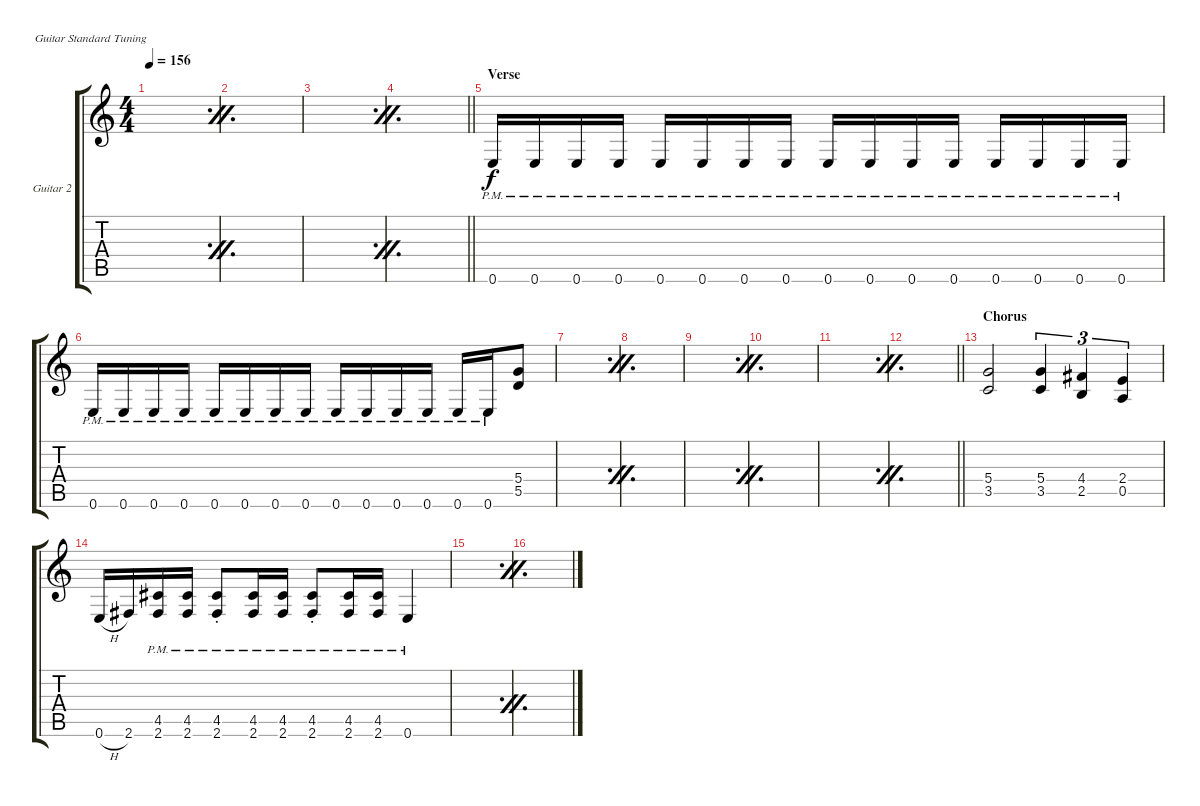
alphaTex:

\bracketExtendMode groupsimilarinstruments
\firstSystemTrackNameOrientation horizontal
\otherSystemsTrackNameOrientation horizontal
\track ("Guitar 2" "Guitar 2") {instrument overdrivenguitar}
\staff {score tabs}
\tuning (E4 B3 G3 D3 A2 E2)
\ts (4 4)
\tempo 156
\clef g2
\simile firstofdouble
\ks c
|
\simile secondofdouble
|
\simile firstofdouble
|
\simile secondofdouble
\barLineRight lightlight
|
\section ("" "Verse")
0.6{pm}.16 0.6{pm}.16 0.6{pm}.16 0.6{pm}.16 0.6{pm}.16 0.6{pm}.16 0.6{pm}.16 0.6{pm}.16 0.6{pm}.16 0.6{pm}.16 0.6{pm}.16 0.6{pm}.16 0.6{pm}.16 0.6{pm}.16 0.6{pm}.16 0.6{pm}.16 |
0.6{pm}.16 0.6{pm}.16 0.6{pm}.16 0.6{pm}.16 0.6{pm}.16 0.6{pm}.16 0.6{pm}.16 0.6{pm}.16 0.6{pm}.16 0.6{pm}.16 0.6{pm}.16 0.6{pm}.16 0.6{pm}.16 0.6{pm}.16 (5.4 5.5).8 |
\simile firstofdouble
|
\simile secondofdouble
|
\simile firstofdouble
|
\simile secondofdouble
|
\simile firstofdouble
|
\simile secondofdouble
\barLineRight lightlight
|
\section ("" "Chorus")
\simile none
(5.4 3.5).2 (5.4 3.5).4{tu (3 2)} (4.4 2.5).4{tu (3 2)} (2.4 0.5).4{tu (3 2)} |
0.6{h}.16 2.6.16 (4.5{pm} 2.6{pm}).16 (4.5{pm} 2.6{pm}).16 (4.5{pm st} 2.6{pm st}).8 (4.5{pm} 2.6{pm}).16 (4.5{pm} 2.6{pm}).16 (4.5{pm st} 2.6{pm st}).8 (4.5{pm} 2.6{pm}).16 (4.5{pm} 2.6{pm}).16 0.6{pm}.4 |
\simile firstofdouble
|
\simile secondofdouble
